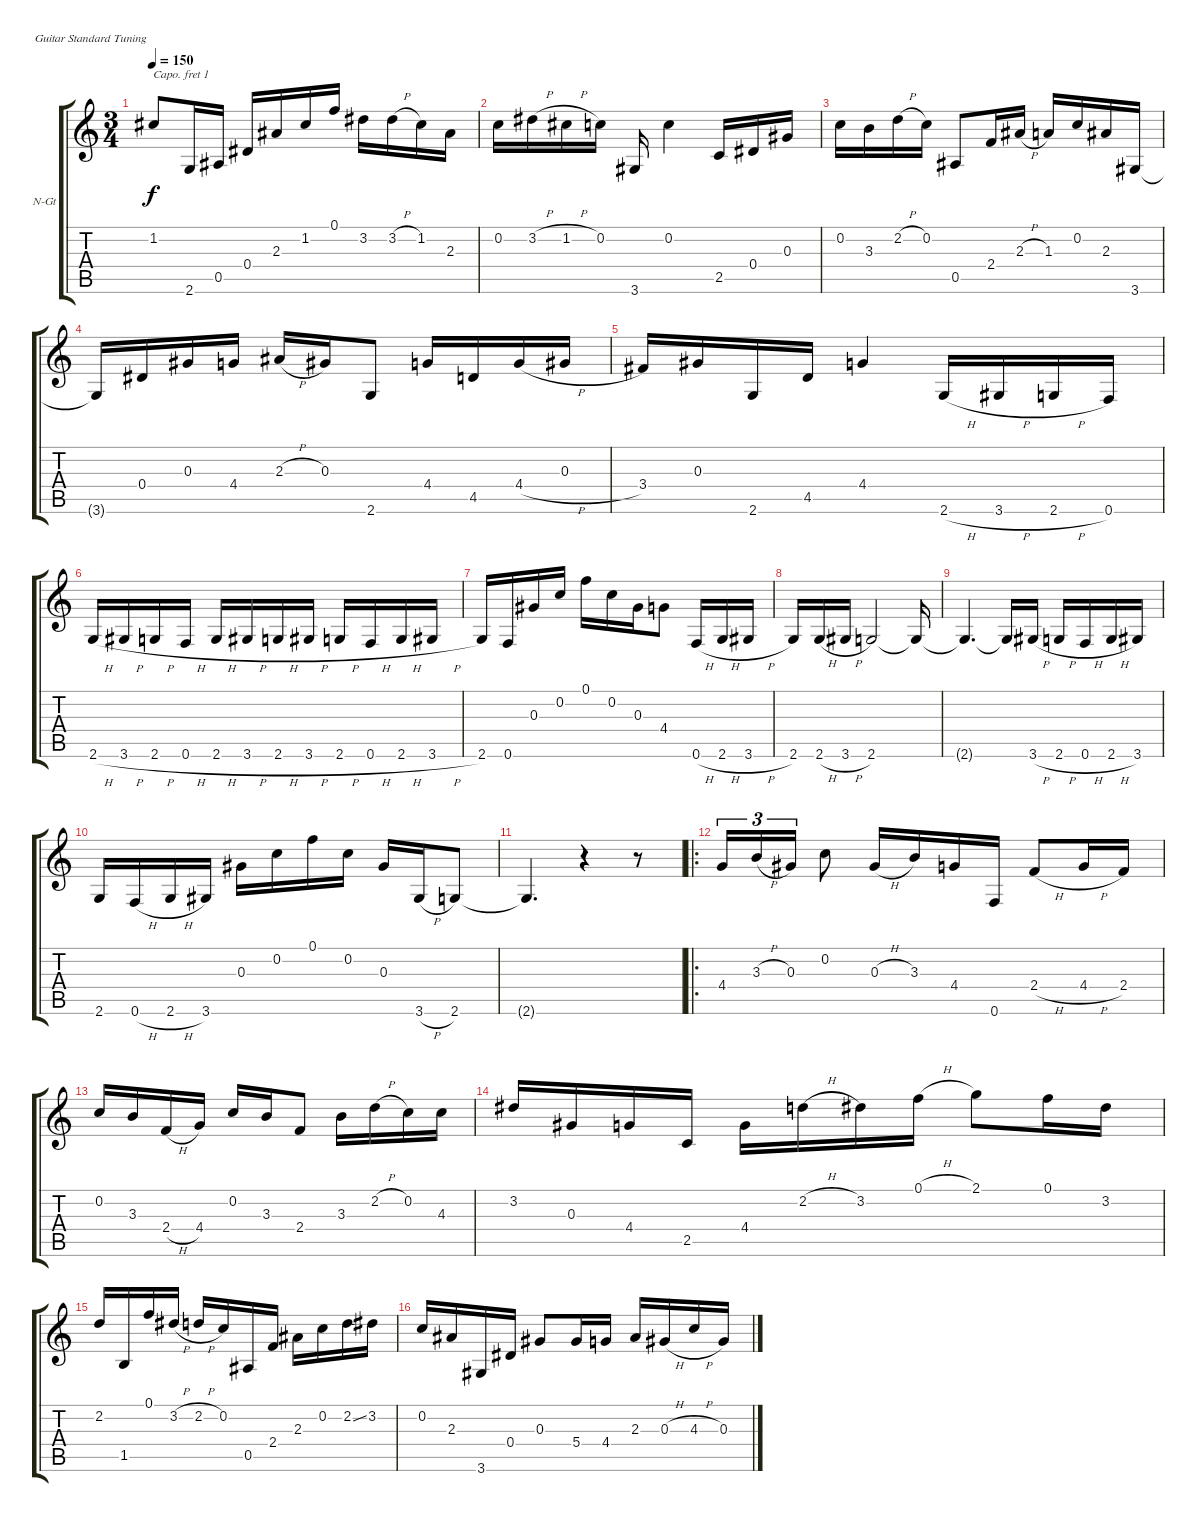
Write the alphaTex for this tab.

\bracketExtendMode groupsimilarinstruments
\firstSystemTrackNameOrientation horizontal
\otherSystemsTrackNameOrientation horizontal
\track ("Tarantas" "N-Gt") {instrument acousticguitarnylon}
\staff {score tabs}
\capo 1
\tuning (E4 B3 G3 D3 A2 E2)
\ts (3 4)
\tempo 150
\clef g2
\ks c
1.2.8{dy f} 2.6.16 0.5.16 0.4.16 2.3.16 1.2.16 0.1.16 3.2.16 3.2{h}.16 1.2.16 2.3.16 |
0.2.16 3.2{h}.16 1.2{h}.16 0.2.16 3.6.16 0.2.4 2.5.16 0.4.16 0.3.16 |
0.2.16 3.3.16 2.2{h}.16 0.2.16 0.5.8 2.4.16 2.3{h}.16 1.3.16 0.2.16 2.3.16 3.6.16 |
3.6{t}.16 0.4.16 0.3.16 4.4.16 2.3{h}.16 0.3.16 2.6.8 4.4.16 4.5.16 4.4{h}.16 0.3.16 |
3.4.16 0.3.16 2.6.16 4.5.16 4.4.4 2.6{h}.16 3.6{h}.16 2.6{h}.16 0.6.16 |
2.6{h}.16 3.6{h}.16 2.6{h}.16 0.6{h}.16 2.6{h}.16 3.6{h}.16 2.6{h}.16 3.6{h}.16 2.6{h}.16 0.6{h}.16 2.6{h}.16 3.6{h}.16 |
2.6.16 0.6.16 0.3.16 0.2.16 0.1.16 0.2.16 0.3.16 4.4.8 0.6{h}.16 2.6{h}.16 3.6{h}.16 |
2.6.16 2.6{h}.16 3.6{h}.16 2.6.2 2.6{t}.16 |
2.6{t}.4{d} 2.6{t}.16 3.6{h}.16 2.6{h}.16 0.6{h}.16 2.6{h}.16 3.6.16 |
2.6.16 0.6{h}.16 2.6{h}.16 3.6.16 0.3.16 0.2.16 0.1.16 0.2.16 0.3.16 3.6{h}.16 2.6.8 |
2.6{t}.4{d} r.4 r.8 |
\ro
4.4.16{tu (3 2)} 3.3{h}.16{tu (3 2)} 0.3.16{tu (3 2)} 0.2.8 0.3{h}.16 3.3.16 4.4.16 0.6.16 2.4{h}.8 4.4{h}.16 2.4.16 |
0.2.16 3.3.16 2.4{h}.16 4.4.16 0.2.16 3.3.16 2.4.8 3.3.16 2.2{h}.16 0.2.16 4.3.16 |
3.2.16 0.3.16 4.4.16 2.5.16 4.4.16 2.2{h}.16 3.2.16 0.1{h}.16 2.1.8 0.1.16 3.2.16 |
2.2.16 1.5.16 0.1.16 3.2{h}.16 2.2{h}.16 0.2.16 0.5.16 2.4.16 2.3.16 0.2.16 2.2{ss}.16 3.2.16 |
0.2.16 2.3.16 3.6.16 0.4.16 0.3.8 5.4.16 4.4.16 2.3.16 0.3{h}.16 4.3{h}.16 0.3.16
